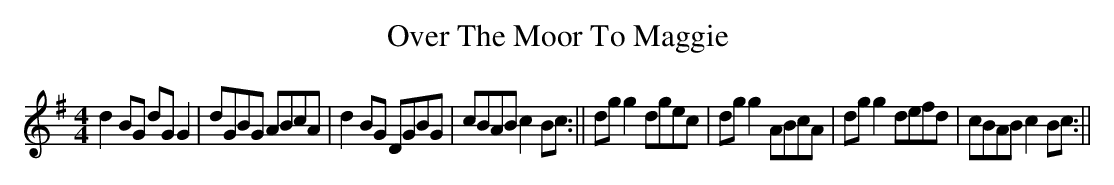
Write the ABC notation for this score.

X:1
T:Over The Moor To Maggie
M:4/4
L:1/8
K:G
d2BG dGG2|dGBG ABcA|d2BG DGBG|cBAB c2Bc:||\
dgg2 dgec|dgg2 ABcA|dgg2 defd|cBAB c2Bc:||
